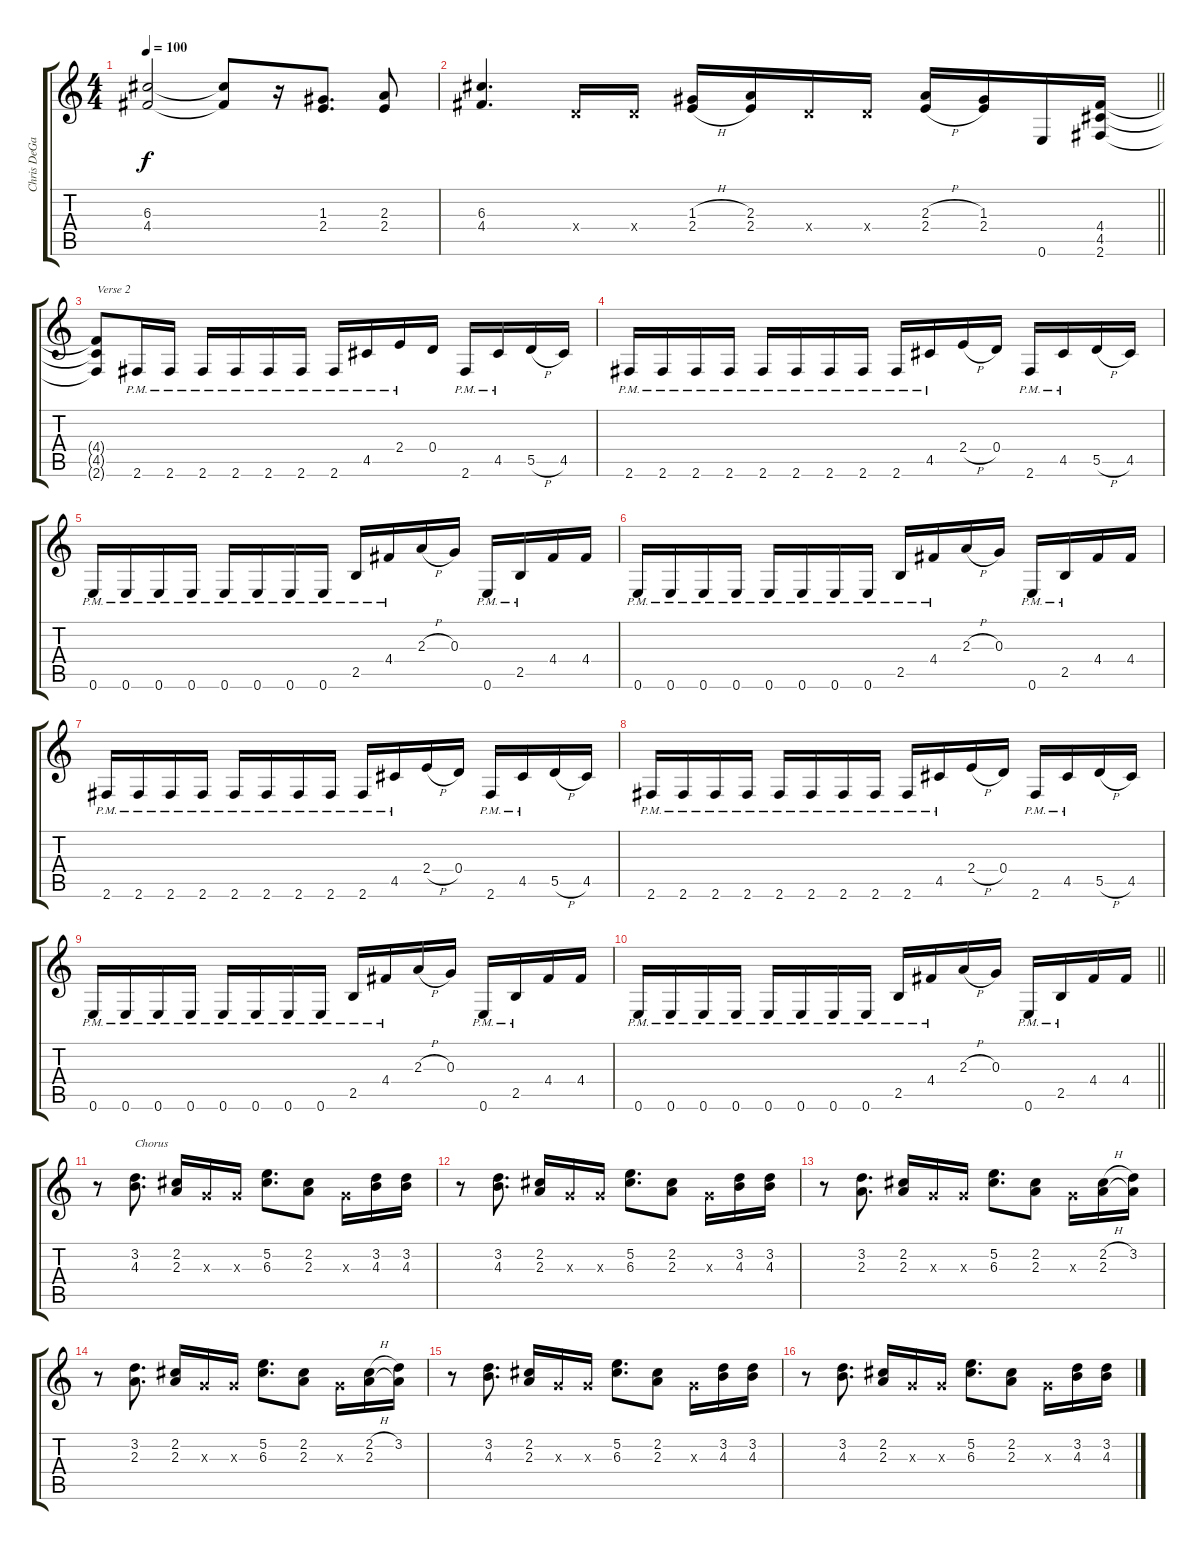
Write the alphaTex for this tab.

\track ("Chris DeGarmo" "Chris DeGa") {instrument overdrivenguitar bank 1}
\staff {score tabs}
\tuning (E4 B3 G3 D3 A2 E2) {hide}
\ts (4 4)
\tempo 100
\clef g2
\ks c
(6.3 4.4).2{dy f} (6.3{t} 4.4{t}).8 r.16 (1.3 2.4).8{d} (2.3 2.4).8 |
\barLineRight lightlight
(6.3 4.4).4{d} 0.4{x}.16 0.4{x}.16 (1.3{h} 2.4{h}).16 (2.3 2.4).16 0.4{x}.16 0.4{x}.16 (2.3{h} 2.4{h}).16 (1.3 2.4).16 0.6.16 (4.4 4.5 2.6).16 |
(4.4{t} 4.5{t} 2.6{t}).8{txt "Verse 2"} 2.6{pm}.16 2.6{pm}.16 2.6{pm}.16 2.6{pm}.16 2.6{pm}.16 2.6{pm}.16 2.6{pm}.16 4.5{pm}.16 2.4{pm}.16 0.4.16 2.6{pm}.16 4.5{pm}.16 5.5{h}.16 4.5.16 |
2.6{pm}.16 2.6{pm}.16 2.6{pm}.16 2.6{pm}.16 2.6{pm}.16 2.6{pm}.16 2.6{pm}.16 2.6{pm}.16 2.6{pm}.16 4.5{pm}.16 2.4{h}.16 0.4.16 2.6{pm}.16 4.5{pm}.16 5.5{h}.16 4.5.16 |
0.6{pm}.16 0.6{pm}.16 0.6{pm}.16 0.6{pm}.16 0.6{pm}.16 0.6{pm}.16 0.6{pm}.16 0.6{pm}.16 2.5{pm}.16 4.4{pm}.16 2.3{h}.16 0.3.16 0.6{pm}.16 2.5{pm}.16 4.4.16 4.4.16 |
0.6{pm}.16 0.6{pm}.16 0.6{pm}.16 0.6{pm}.16 0.6{pm}.16 0.6{pm}.16 0.6{pm}.16 0.6{pm}.16 2.5{pm}.16 4.4{pm}.16 2.3{h}.16 0.3.16 0.6{pm}.16 2.5{pm}.16 4.4.16 4.4.16 |
2.6{pm}.16 2.6{pm}.16 2.6{pm}.16 2.6{pm}.16 2.6{pm}.16 2.6{pm}.16 2.6{pm}.16 2.6{pm}.16 2.6{pm}.16 4.5{pm}.16 2.4{h}.16 0.4.16 2.6{pm}.16 4.5{pm}.16 5.5{h}.16 4.5.16 |
2.6{pm}.16 2.6{pm}.16 2.6{pm}.16 2.6{pm}.16 2.6{pm}.16 2.6{pm}.16 2.6{pm}.16 2.6{pm}.16 2.6{pm}.16 4.5{pm}.16 2.4{h}.16 0.4.16 2.6{pm}.16 4.5{pm}.16 5.5{h}.16 4.5.16 |
0.6{pm}.16 0.6{pm}.16 0.6{pm}.16 0.6{pm}.16 0.6{pm}.16 0.6{pm}.16 0.6{pm}.16 0.6{pm}.16 2.5{pm}.16 4.4{pm}.16 2.3{h}.16 0.3.16 0.6{pm}.16 2.5{pm}.16 4.4.16 4.4.16 |
\barLineRight lightlight
0.6{pm}.16 0.6{pm}.16 0.6{pm}.16 0.6{pm}.16 0.6{pm}.16 0.6{pm}.16 0.6{pm}.16 0.6{pm}.16 2.5{pm}.16 4.4{pm}.16 2.3{h}.16 0.3.16 0.6{pm}.16 2.5{pm}.16 4.4.16 4.4.16 |
r.8 (3.2 4.3).8{d txt "Chorus"} (2.2 2.3).16 0.3{x}.16 0.3{x}.16 (5.2 6.3).8{d} (2.2 2.3).8 0.3{x}.16 (3.2 4.3).16 (3.2 4.3).16 |
r.8 (3.2 4.3).8{d} (2.2 2.3).16 0.3{x}.16 0.3{x}.16 (5.2 6.3).8{d} (2.2 2.3).8 0.3{x}.16 (3.2 4.3).16 (3.2 4.3).16 |
r.8 (3.2 2.3).8{d} (2.2 2.3).16 0.3{x}.16 0.3{x}.16 (5.2 6.3).8{d} (2.2 2.3).8 0.3{x}.16 (2.2{h} 2.3).16 (3.2 2.3{t}).16 |
r.8 (3.2 2.3).8{d} (2.2 2.3).16 0.3{x}.16 0.3{x}.16 (5.2 6.3).8{d} (2.2 2.3).8 0.3{x}.16 (2.2{h} 2.3).16 (3.2 2.3{t}).16 |
r.8 (3.2 4.3).8{d} (2.2 2.3).16 0.3{x}.16 0.3{x}.16 (5.2 6.3).8{d} (2.2 2.3).8 0.3{x}.16 (3.2 4.3).16 (3.2 4.3).16 |
r.8 (3.2 4.3).8{d} (2.2 2.3).16 0.3{x}.16 0.3{x}.16 (5.2 6.3).8{d} (2.2 2.3).8 0.3{x}.16 (3.2 4.3).16 (3.2 4.3).16
